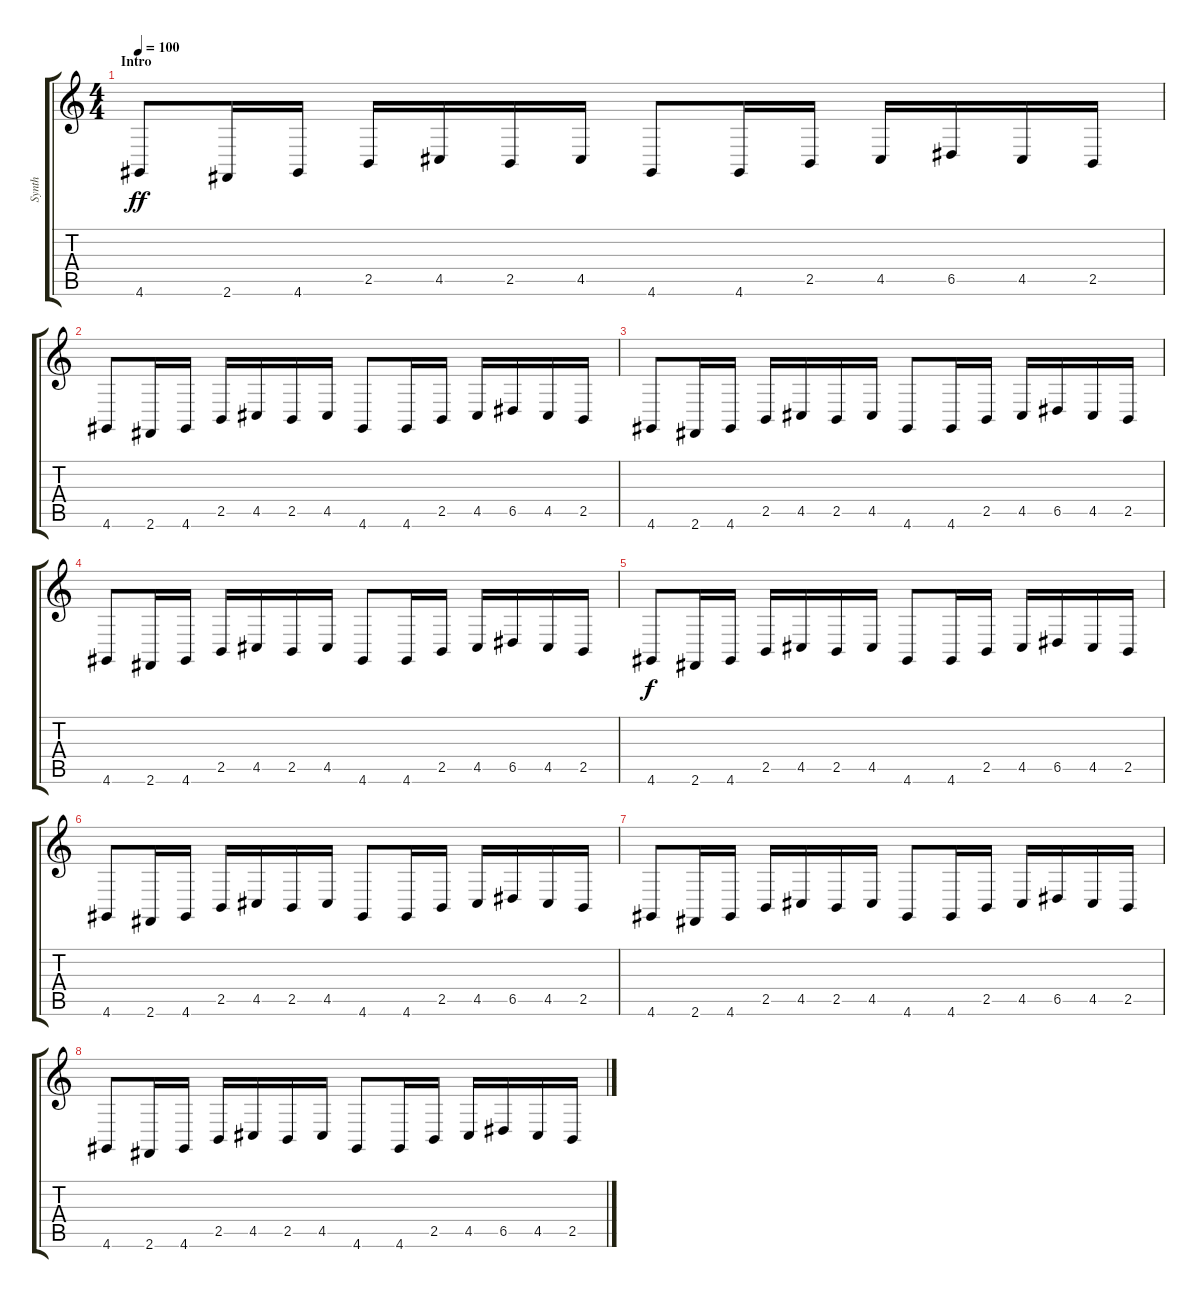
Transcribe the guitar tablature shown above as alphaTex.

\track ("Synth" "Synth") {instrument drawbarorgan}
\staff {score tabs}
\tuning (E4 B3 G3 D3 A2 E2) {hide}
\ts (4 4)
\section ("" "Intro")
\tempo 100
\clef g2
\ks c
4.6.8{dy ff volume 8 instrument drawbarorgan} 2.6.16 4.6.16 2.5.16 4.5.16 2.5.16 4.5.16 4.6.8 4.6.16 2.5.16 4.5.16 6.5.16 4.5.16 2.5.16 |
4.6.8 2.6.16 4.6.16 2.5.16 4.5.16 2.5.16 4.5.16 4.6.8 4.6.16 2.5.16 4.5.16 6.5.16 4.5.16 2.5.16 |
4.6.8 2.6.16 4.6.16 2.5.16 4.5.16 2.5.16 4.5.16 4.6.8 4.6.16 2.5.16 4.5.16 6.5.16 4.5.16 2.5.16 |
4.6.8 2.6.16 4.6.16 2.5.16 4.5.16 2.5.16 4.5.16 4.6.8 4.6.16 2.5.16 4.5.16 6.5.16 4.5.16 2.5.16 |
4.6.8{dy f} 2.6.16 4.6.16 2.5.16 4.5.16 2.5.16 4.5.16 4.6.8 4.6.16 2.5.16 4.5.16 6.5.16 4.5.16 2.5.16 |
4.6.8 2.6.16 4.6.16 2.5.16 4.5.16 2.5.16 4.5.16 4.6.8 4.6.16 2.5.16 4.5.16 6.5.16 4.5.16 2.5.16 |
4.6.8 2.6.16 4.6.16 2.5.16 4.5.16 2.5.16 4.5.16 4.6.8 4.6.16 2.5.16 4.5.16 6.5.16 4.5.16 2.5.16 |
4.6.8 2.6.16 4.6.16 2.5.16 4.5.16 2.5.16 4.5.16 4.6.8 4.6.16 2.5.16 4.5.16 6.5.16 4.5.16 2.5.16
